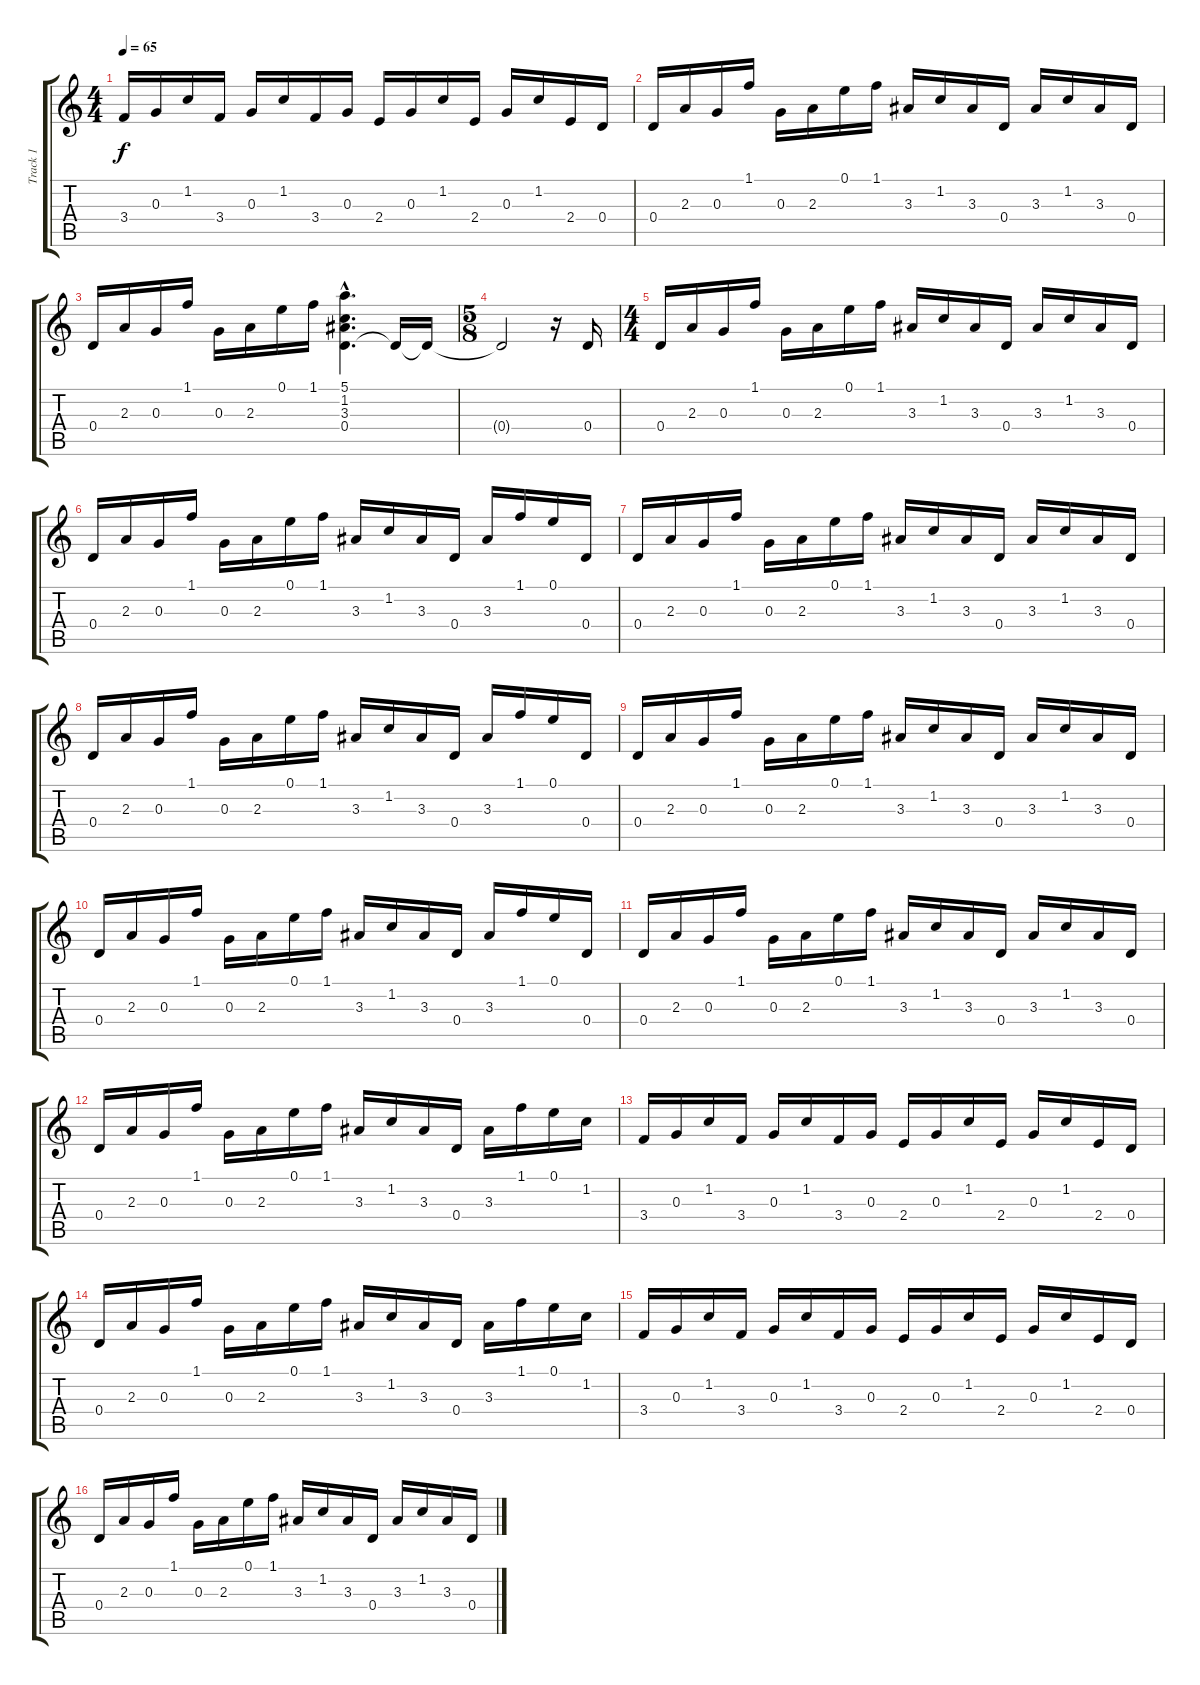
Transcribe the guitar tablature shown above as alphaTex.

\track ("Track 1" "Track 1") {instrument electricguitarclean}
\staff {score tabs}
\tuning (E4 B3 G3 D3 A2 E2) {hide}
\ts (4 4)
\tempo 65
\clef g2
\ks c
3.4.16{dy f} 0.3.16 1.2.16 3.4.16 0.3.16 1.2.16 3.4.16 0.3.16 2.4.16 0.3.16 1.2.16 2.4.16 0.3.16 1.2.16 2.4.16 0.4.16 |
0.4.16 2.3.16 0.3.16 1.1.16 0.3.16 2.3.16 0.1.16 1.1.16 3.3.16 1.2.16 3.3.16 0.4.16 3.3.16 1.2.16 3.3.16 0.4.16 |
0.4.16 2.3.16 0.3.16 1.1.16 0.3.16 2.3.16 0.1.16 1.1.16 (5.1{hac} 1.2{hac} 3.3{hac} 0.4{hac}).4{d} 0.4{t}.16 0.4{t}.16 |
\ts (5 8)
0.4{t}.2 r.16 0.4.16 |
\ts (4 4)
0.4.16 2.3.16 0.3.16 1.1.16 0.3.16 2.3.16 0.1.16 1.1.16 3.3.16 1.2.16 3.3.16 0.4.16 3.3.16 1.2.16 3.3.16 0.4.16 |
0.4.16 2.3.16 0.3.16 1.1.16 0.3.16 2.3.16 0.1.16 1.1.16 3.3.16 1.2.16 3.3.16 0.4.16 3.3.16 1.1.16 0.1.16 0.4.16 |
0.4.16 2.3.16 0.3.16 1.1.16 0.3.16 2.3.16 0.1.16 1.1.16 3.3.16 1.2.16 3.3.16 0.4.16 3.3.16 1.2.16 3.3.16 0.4.16 |
0.4.16 2.3.16 0.3.16 1.1.16 0.3.16 2.3.16 0.1.16 1.1.16 3.3.16 1.2.16 3.3.16 0.4.16 3.3.16 1.1.16 0.1.16 0.4.16 |
0.4.16 2.3.16 0.3.16 1.1.16 0.3.16 2.3.16 0.1.16 1.1.16 3.3.16 1.2.16 3.3.16 0.4.16 3.3.16 1.2.16 3.3.16 0.4.16 |
0.4.16 2.3.16 0.3.16 1.1.16 0.3.16 2.3.16 0.1.16 1.1.16 3.3.16 1.2.16 3.3.16 0.4.16 3.3.16 1.1.16 0.1.16 0.4.16 |
0.4.16 2.3.16 0.3.16 1.1.16 0.3.16 2.3.16 0.1.16 1.1.16 3.3.16 1.2.16 3.3.16 0.4.16 3.3.16 1.2.16 3.3.16 0.4.16 |
0.4.16 2.3.16 0.3.16 1.1.16 0.3.16 2.3.16 0.1.16 1.1.16 3.3.16 1.2.16 3.3.16 0.4.16 3.3.16 1.1.16 0.1.16 1.2.16 |
3.4.16 0.3.16 1.2.16 3.4.16 0.3.16 1.2.16 3.4.16 0.3.16 2.4.16 0.3.16 1.2.16 2.4.16 0.3.16 1.2.16 2.4.16 0.4.16 |
0.4.16 2.3.16 0.3.16 1.1.16 0.3.16 2.3.16 0.1.16 1.1.16 3.3.16 1.2.16 3.3.16 0.4.16 3.3.16 1.1.16 0.1.16 1.2.16 |
3.4.16 0.3.16 1.2.16 3.4.16 0.3.16 1.2.16 3.4.16 0.3.16 2.4.16 0.3.16 1.2.16 2.4.16 0.3.16 1.2.16 2.4.16 0.4.16 |
0.4.16 2.3.16 0.3.16 1.1.16 0.3.16 2.3.16 0.1.16 1.1.16 3.3.16 1.2.16 3.3.16 0.4.16 3.3.16 1.2.16 3.3.16 0.4.16
